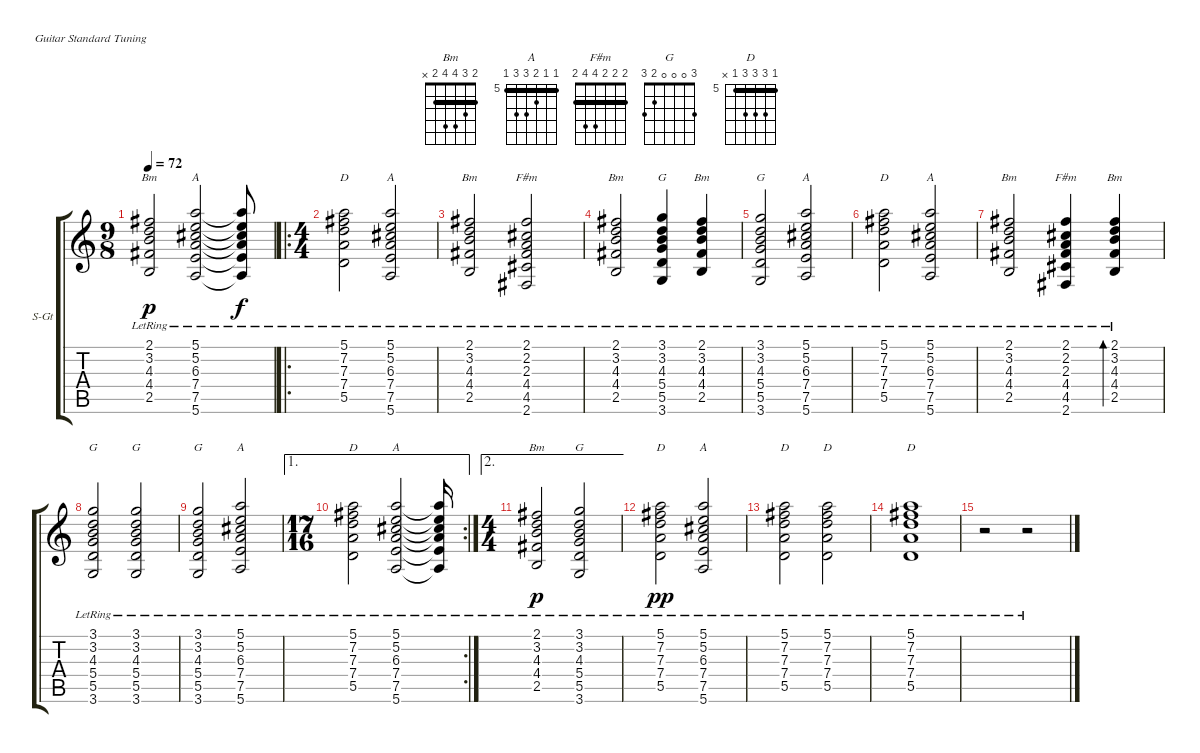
\bracketExtendMode groupsimilarinstruments
\firstSystemTrackNameOrientation horizontal
\otherSystemsTrackNameOrientation horizontal
\track ("ºÍÉù¼üÅÌ" "S-Gt") {instrument acousticgrandpiano}
\staff {score tabs}
\tuning (E4 B3 G3 D3 A2 E2)
\displaytranspose 12
\chord ("Bm" 2 3 4 4 2 x) {barre 2}
\chord ("A" 5 5 6 7 7 5) {firstfret 5 barre (5 5)}
\chord ("F#m" 2 2 2 4 4 2) {barre (2 2 2)}
\chord ("G" 3 0 0 0 2 3)
\chord ("D" 5 7 7 7 5 x) {firstfret 5 barre 5}
\ts (9 8)
\beaming (8 3 3 3)
\tempo 72
\clef g2
\ks c
(2.1{lr} 3.2{lr} 4.3{lr} 4.4{lr} 2.5{lr}).2{ch "Bm" dy p} (5.1{lr} 5.2{lr} 6.3{lr} 7.4{lr} 7.5{lr} 5.6{lr}).2{ch "A"} (5.1{lr t} 5.2{lr t} 6.3{lr t} 7.4{lr t} 7.5{lr t} 5.6{lr t}).8{dy f} |
\ro
\ts (4 4)
\beaming (8 2 2 2 2)
(5.1{lr} 7.2{lr} 7.3{lr} 7.4{lr} 5.5{lr}).2{ch "D"} (5.1{lr} 5.2{lr} 6.3{lr} 7.4{lr} 7.5{lr} 5.6{lr}).2{ch "A"} |
(2.1{lr} 3.2{lr} 4.3{lr} 4.4{lr} 2.5{lr}).2{ch "Bm"} (2.1{lr} 2.2{lr} 2.3{lr} 4.4{lr} 4.5{lr} 2.6{lr}).2{ch "F#m"} |
(2.1{lr} 3.2{lr} 4.3{lr} 4.4{lr} 2.5{lr}).2{ch "Bm"} (3.1{lr} 3.2{lr} 4.3{lr} 5.4{lr} 5.5{lr} 3.6{lr}).4{ch "G"} (2.1{lr} 3.2{lr} 4.3{lr} 4.4{lr} 2.5{lr}).4{ch "Bm"} |
(3.1{lr} 3.2{lr} 4.3{lr} 5.4{lr} 5.5{lr} 3.6{lr}).2{ch "G"} (5.1{lr} 5.2{lr} 6.3{lr} 7.4{lr} 7.5{lr} 5.6{lr}).2{ch "A"} |
(5.1{lr} 7.2{lr} 7.3{lr} 7.4{lr} 5.5{lr}).2{ch "D"} (5.1{lr} 5.2{lr} 6.3{lr} 7.4{lr} 7.5{lr} 5.6{lr}).2{ch "A"} |
(2.1{lr} 3.2{lr} 4.3{lr} 4.4{lr} 2.5{lr}).2{ch "Bm"} (2.1{lr} 2.2{lr} 2.3{lr} 4.4{lr} 4.5{lr} 2.6{lr}).4{ch "F#m"} (2.1{lr} 3.2{lr} 4.3{lr} 4.4{lr} 2.5{lr}).4{bd 60 ch "Bm"} |
(3.1{lr} 3.2{lr} 4.3{lr} 5.4{lr} 5.5{lr} 3.6{lr}).2{ch "G"} (3.1{lr} 3.2{lr} 4.3{lr} 5.4{lr} 5.5{lr} 3.6{lr}).2{ch "G"} |
(3.1{lr} 3.2{lr} 4.3{lr} 5.4{lr} 5.5{lr} 3.6{lr}).2{ch "G"} (5.1{lr} 5.2{lr} 6.3{lr} 7.4{lr} 7.5{lr} 5.6{lr}).2{ch "A"} |
\ae 1
\rc 2
\ts (17 16)
\beaming (8 8)
(5.1{lr} 7.2{lr} 7.3{lr} 7.4{lr} 5.5{lr}).2{ch "D"} (5.1{lr} 5.2{lr} 6.3{lr} 7.4{lr} 7.5{lr} 5.6{lr}).2{ch "A"} (5.1{lr t} 5.2{lr t} 6.3{lr t} 7.4{lr t} 7.5{lr t} 5.6{lr t}).16 |
\ae 2
\ts (4 4)
\beaming (8 2 2 2 2)
(2.1{lr} 3.2{lr} 4.3{lr} 4.4{lr} 2.5{lr}).2{ch "Bm" dy p} (3.1{lr} 3.2{lr} 4.3{lr} 5.4{lr} 5.5{lr} 3.6{lr}).2{ch "G"} |
(5.1{lr} 7.2{lr} 7.3{lr} 7.4{lr} 5.5{lr}).2{ch "D" dy pp} (5.1{lr} 5.2{lr} 6.3{lr} 7.4{lr} 7.5{lr} 5.6{lr}).2{ch "A"} |
(5.1{lr} 7.2{lr} 7.3{lr} 7.4{lr} 5.5{lr}).2{ch "D"} (5.1{lr} 7.2{lr} 7.3{lr} 7.4{lr} 5.5{lr}).2{ch "D"} |
(5.1{lr} 7.2{lr} 7.3{lr} 7.4{lr} 5.5{lr}).1{ch "D"} |
r.2 r.2
